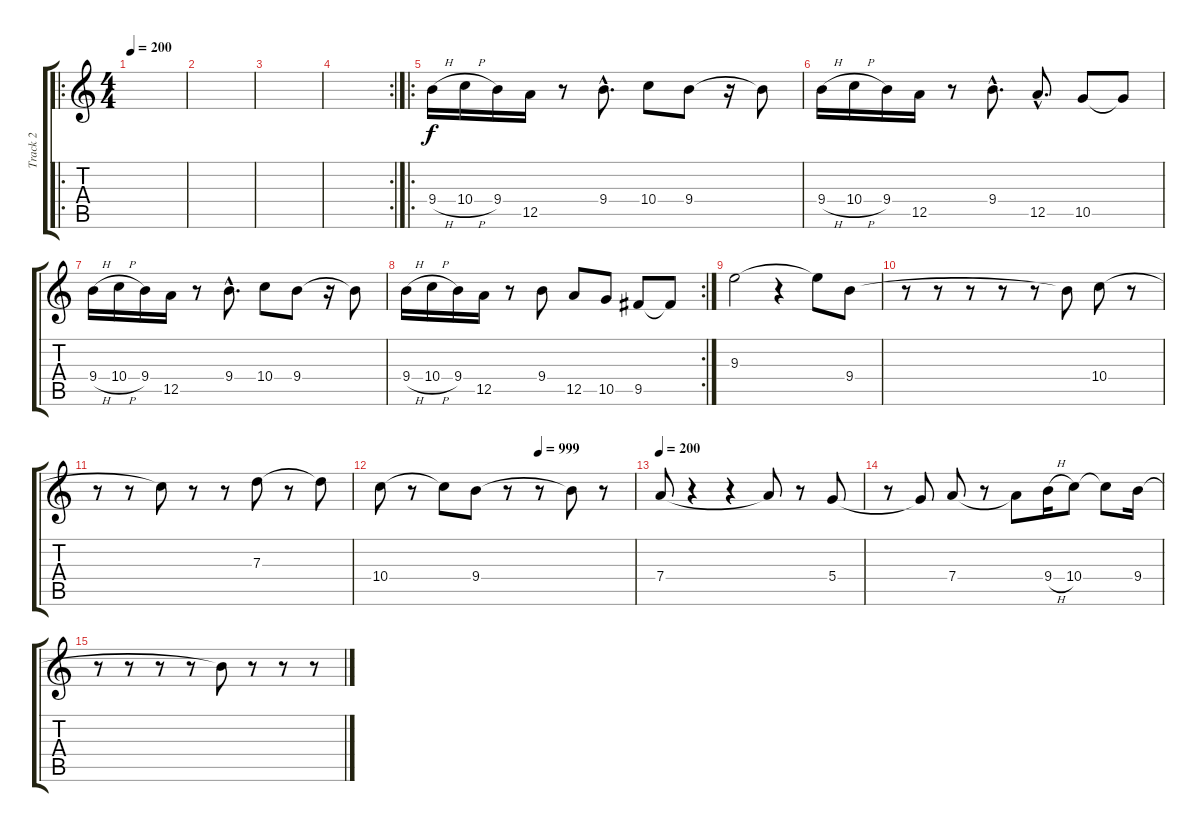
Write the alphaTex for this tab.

\track ("Track 2" "Track 2") {instrument distortionguitar}
\staff {score tabs}
\tuning (E4 B3 G3 D3 A2 E2) {hide}
\ro
\ts (4 4)
\tempo 200
\clef g2
\ks c
|
|
|
\rc 2
|
\ro
9.4{h}.16 10.4{h}.16 9.4.16 12.5.16 r.8 9.4{hac}.8{d} 10.4.8 9.4.8 r.16 9.4{t}.8 |
9.4{h}.16 10.4{h}.16 9.4.16 12.5.16 r.8 9.4{hac}.8{d} 12.5{hac}.8{d} 10.5.8 10.5{t}.8 |
9.4{h}.16 10.4{h}.16 9.4.16 12.5.16 r.8 9.4{hac}.8{d} 10.4.8 9.4.8 r.16 9.4{t}.8 |
\rc 2
9.4{h}.16 10.4{h}.16 9.4.16 12.5.16 r.8 9.4.8 12.5.8 10.5.8 9.5.8 9.5{t}.8 |
9.3.2 r.4 9.3{t}.8 9.4.8 |
r.8 r.8 r.8 r.8 r.8 9.4{t}.8 10.4.8 r.8 |
r.8 r.8 10.4{t}.8 r.8 r.8 7.3.8 r.8 7.3{t}.8 |
\tempo (999 0.625)
10.4.8 r.8 10.4{t}.8 9.4.8 r.8 r.8 9.4{t}.8 r.8 |
\tempo 200
7.4.8 r.4 r.4 7.4{t}.8 r.8 5.4.8 |
r.8 5.4{t}.8 7.4.8 r.8 7.4{t}.8 9.4{h}.16 10.4.8 10.4{t}.8 9.4.16 |
r.8 r.8 r.8 r.8 9.4{t}.8 r.8 r.8 r.8
